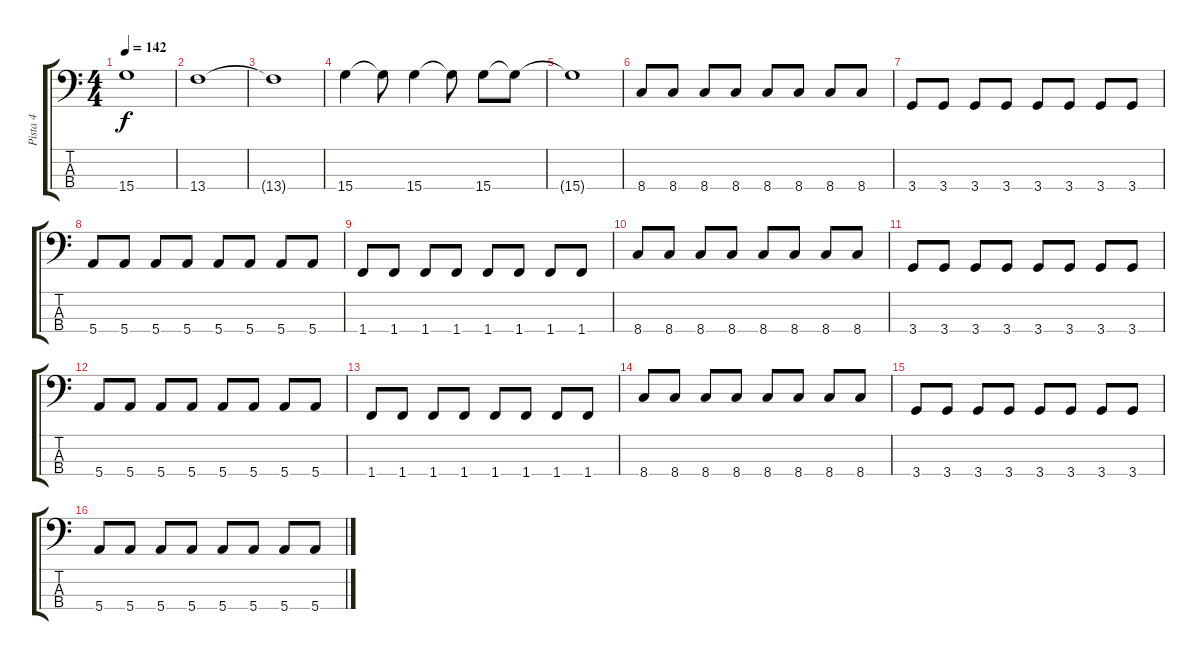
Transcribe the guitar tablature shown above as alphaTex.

\track ("Pista 4" "Pista 4") {instrument electricbassfinger}
\staff {score tabs}
\tuning (G2 D2 A1 E1) {hide}
\ts (4 4)
\tempo 142
\clef f4
\ks c
15.4{t}.1{dy f} |
13.4.1 |
13.4{t}.1 |
15.4.4 15.4{t}.8 15.4.4 15.4{t}.8 15.4.8 15.4{t}.8 |
15.4{t}.1 |
8.4.8 8.4.8 8.4.8 8.4.8 8.4.8 8.4.8 8.4.8 8.4.8 |
3.4.8 3.4.8 3.4.8 3.4.8 3.4.8 3.4.8 3.4.8 3.4.8 |
5.4.8 5.4.8 5.4.8 5.4.8 5.4.8 5.4.8 5.4.8 5.4.8 |
1.4.8 1.4.8 1.4.8 1.4.8 1.4.8 1.4.8 1.4.8 1.4.8 |
8.4.8 8.4.8 8.4.8 8.4.8 8.4.8 8.4.8 8.4.8 8.4.8 |
3.4.8 3.4.8 3.4.8 3.4.8 3.4.8 3.4.8 3.4.8 3.4.8 |
5.4.8 5.4.8 5.4.8 5.4.8 5.4.8 5.4.8 5.4.8 5.4.8 |
1.4.8 1.4.8 1.4.8 1.4.8 1.4.8 1.4.8 1.4.8 1.4.8 |
8.4.8 8.4.8 8.4.8 8.4.8 8.4.8 8.4.8 8.4.8 8.4.8 |
3.4.8 3.4.8 3.4.8 3.4.8 3.4.8 3.4.8 3.4.8 3.4.8 |
5.4.8 5.4.8 5.4.8 5.4.8 5.4.8 5.4.8 5.4.8 5.4.8
